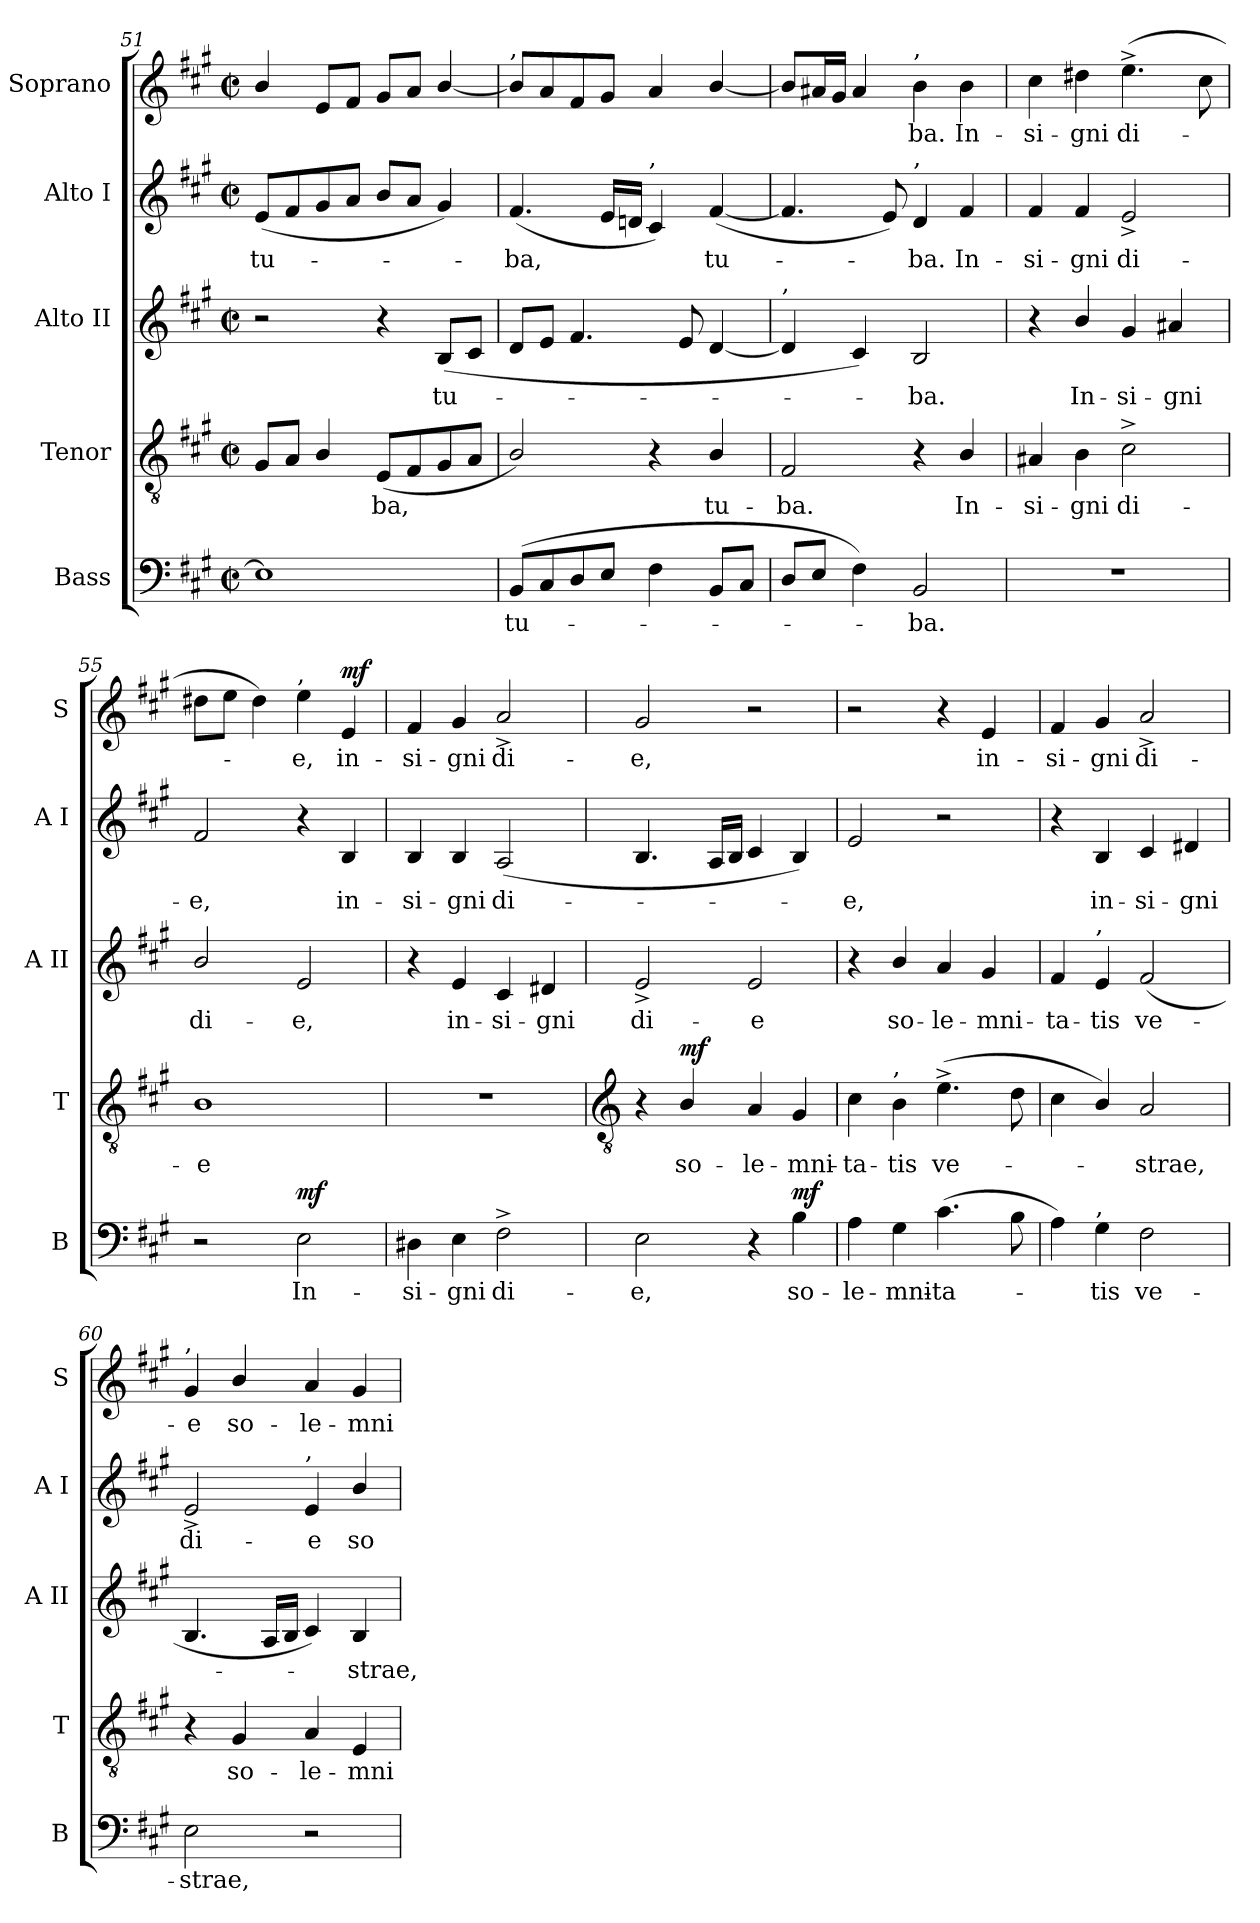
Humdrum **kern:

**kern	**text	**dynam	**kern	**text	**dynam	**kern	**text	**kern	**text	**kern	**text	**dynam
*part5	*part5	*part5	*part4	*part4	*part4	*part3	*part3	*part2	*part2	*part1	*part1	*part1
*staff5	*staff5	*staff5	*staff4	*staff4	*staff4	*staff3	*staff3	*staff2	*staff2	*staff1	*staff1	*staff1
*I"Bass	*	*	*I"Tenor	*	*	*I"Alto II	*	*I"Alto I	*	*I"Soprano	*	*
*I'B	*	*	*I'T	*	*	*I'A II	*	*I'A I	*	*I'S	*	*
!!LO:LB:g=z
*clefF4	*	*	*clefGv2	*	*	*clefG2	*	*clefG2	*	*clefG2	*	*
*k[f#c#g#]	*	*	*k[f#c#g#]	*	*	*k[f#c#g#]	*	*k[f#c#g#]	*	*k[f#c#g#]	*	*
*A:	*	*	*A:	*	*	*A:	*	*A:	*	*A:	*	*
*M2/2	*	*	*M2/2	*	*	*M2/2	*	*M2/2	*	*M2/2	*	*
*met(c|)	*	*	*met(c|)	*	*	*met(c|)	*	*met(c|)	*	*met(c|)	*	*
=51	=51	=51	=51	=51	=51	=51	=51	=51	=51	=51	=51	=51
!	!	!	!	!	!	!	!	!	!LO:LY:b	!	!	!
1E]	.	.	8G#L	.	.	2r	.	(<8eL	tu-	4b/	.	.
.	.	.	8AJ	.	.	.	.	8f#	.	.	.	.
.	.	.	4B/	.	.	.	.	8g#	.	8eL	.	.
.	.	.	.	.	.	.	.	8aJ	.	8f#J	.	.
!	!	!	!	!LO:LY:b	!	!	!	!	!	!	!	!
.	.	.	(<8EL	ba,	.	4r	.	8bL	.	8g#L	.	.
.	.	.	8F#	.	.	.	.	8aJ	.	8aJ	.	.
!	!	!	!	!	!	!	!LO:LY:b	!	!	!	!	!
.	.	.	8G#	.	.	(<8BL	tu-	4g#)	.	[4b/	.	.
.	.	.	8AJ	.	.	8c#J	.	.	.	.	.	.
=52	=52	=52	=52	=52	=52	=52	=52	=52	=52	=52	=52	=52
!	!	!	!	!	!	!	!	!	!	!LO:TX:a:t=,	!	!
!	!LO:LY:b	!	!	!	!	!	!	!	!LO:LY:b	!	!	!
(<8BBL	tu-	.	2B/)	.	.	8dL	.	(<4.f#	ba,	8bL]	.	.
8C#	.	.	.	.	.	8eJ	.	.	.	8a	.	.
8D	.	.	.	.	.	4.f#	.	.	.	8f#	.	.
8EJ	.	.	.	.	.	.	.	16eLL	.	8g#J	.	.
.	.	.	.	.	.	.	.	16dnJJ	.	.	.	.
!	!	!	!	!	!	!	!	!LO:TX:a:t=,	!	!	!	!
4F#	.	.	4r	.	.	.	.	4c#)	.	4a	.	.
.	.	.	.	.	.	8e	.	.	.	.	.	.
!	!	!	!	!LO:LY:b	!	!	!	!	!LO:LY:b	!	!	!
8BBL	.	.	4B/	tu-	.	[4d	.	(<[4f#	tu-	[4b/	.	.
8C#J	.	.	.	.	.	.	.	.	.	.	.	.
=53	=53	=53	=53	=53	=53	=53	=53	=53	=53	=53	=53	=53
!	!	!	!	!	!	!LO:TX:a:t=,	!	!	!	!	!	!
!	!	!	!	!LO:LY:b	!	!	!	!	!	!	!	!
8D/L	.	.	2F#	-ba.	.	4d]	.	4.f#]	.	8bL]	.	.
8E/J	.	.	.	.	.	.	.	.	.	16a#XL	.	.
.	.	.	.	.	.	.	.	.	.	16g#JJ	.	.
4F#)	.	.	.	.	.	4c#)	.	.	.	4a#	.	.
.	.	.	.	.	.	.	.	8e)	.	.	.	.
!	!	!	!	!	!	!	!	!	!	!LO:TX:a:t=,	!	!
!	!	!	!	!	!	!	!	!LO:TX:a:t=,	!	!	!	!
!	!LO:LY:b	!	!	!	!	!	!LO:LY:b	!	!LO:LY:b	!	!LO:LY:b	!
2BB	ba.	.	4r	.	.	2B	ba.	4d	ba.	4b	ba.	.
!	!	!	!	!LO:LY:b	!	!	!	!	!LO:LY:b	!	!LO:LY:b	!
.	.	.	4B/	In-	.	.	.	4f#	In-	4b	In-	.
=54	=54	=54	=54	=54	=54	=54	=54	=54	=54	=54	=54	=54
!	!	!	!	!LO:LY:b	!	!	!	!	!LO:LY:b	!	!LO:LY:b	!
1r	.	.	4A#X	-si-	.	4r	.	4f#	-si-	4cc#	-si-	.
!	!	!	!	!LO:LY:b	!	!	!LO:LY:b	!	!LO:LY:b	!	!LO:LY:b	!
.	.	.	4B	-gni	.	4b/	In-	4f#	-gni	4dd#X	-gni	.
!	!	!	!	!LO:LY:b	!	!	!LO:LY:b	!	!LO:LY:b	!	!LO:LY:b	!
.	.	.	2c#^	di-	.	4g#	-si-	2e^	di-	(>4.ee^	di-	.
!	!	!	!	!	!	!	!LO:LY:b	!	!	!	!	!
.	.	.	.	.	.	4a#X	-gni	.	.	.	.	.
.	.	.	.	.	.	.	.	.	.	8cc#	.	.
=55	=55	=55	=55	=55	=55	=55	=55	=55	=55	=55	=55	=55
!	!	!	!	!LO:LY:b	!	!	!LO:LY:b	!	!LO:LY:b	!	!	!
2r	.	.	1B	-e	.	2b/	di-	2f#	-e,	8dd#XL	.	.
.	.	.	.	.	.	.	.	.	.	8eeJ	.	.
.	.	.	.	.	.	.	.	.	.	4dd#)	.	.
!	!	!	!	!	!	!	!	!	!	!LO:TX:a:t=,	!	!
!	!LO:LY:b	!LO:DY:b	!	!	!	!	!LO:LY:b	!	!	!	!LO:LY:b	!
2E	In-	mf	.	.	.	2e	-e,	4r	.	4ee	e,	.
!	!	!	!	!	!	!	!	!	!LO:LY:b	!	!LO:LY:b	!LO:DY:b
.	.	.	.	.	.	.	.	4B	in-	4e	in-	mf
=56	=56	=56	=56	=56	=56	=56	=56	=56	=56	=56	=56	=56
!	!LO:LY:b	!	!	!	!	!	!	!	!LO:LY:b	!	!LO:LY:b	!
4D#X	-si-	.	1r	.	.	4r	.	4B	-si-	4f#	-si-	.
!	!LO:LY:b	!	!	!	!	!	!LO:LY:b	!	!LO:LY:b	!	!LO:LY:b	!
4E	-gni	.	.	.	.	4e	in-	4B	-gni	4g#	-gni	.
!	!LO:LY:b	!	!	!	!	!	!LO:LY:b	!	!LO:LY:b	!	!LO:LY:b	!
2F#^	di-	.	.	.	.	4c#	-si-	(<2A	di-	2a^	di-	.
!	!	!	!	!	!	!	!LO:LY:b	!	!	!	!	!
.	.	.	.	.	.	4d#X	-gni	.	.	.	.	.
!!LO:LB:g=z
=57	=57	=57	=57	=57	=57	=57	=57	=57	=57	=57	=57	=57
*	*	*	*clefGv2	*	*	*	*	*	*	*	*	*
!	!LO:LY:b	!	!	!	!	!	!LO:LY:b	!	!	!	!LO:LY:b	!
2E	-e,	.	4r	.	.	2e^	di-	4.B	.	2g#	-e,	.
!	!	!	!	!LO:LY:b	!LO:DY:b	!	!	!	!	!	!	!
.	.	.	4B/	so-	mf	.	.	.	.	.	.	.
.	.	.	.	.	.	.	.	16ALL	.	.	.	.
.	.	.	.	.	.	.	.	16BJJ	.	.	.	.
!	!	!	!	!LO:LY:b	!	!	!LO:LY:b	!	!	!	!	!
4r	.	.	4A	-le-	.	2e	-e	4c#	.	2r	.	.
!	!LO:LY:b	!LO:DY:b	!	!LO:LY:b	!	!	!	!	!	!	!	!
4B	so-	mf	4G#	-mni-	.	.	.	4B)	.	.	.	.
=58	=58	=58	=58	=58	=58	=58	=58	=58	=58	=58	=58	=58
!	!LO:LY:b	!	!	!LO:LY:b	!	!	!	!	!LO:LY:b	!	!	!
4A	-le-	.	4c#	-ta-	.	4r	.	2e	e,	2r	.	.
!	!	!	!LO:TX:a:t=,	!	!	!	!	!	!	!	!	!
!	!LO:LY:b	!	!	!LO:LY:b	!	!	!LO:LY:b	!	!	!	!	!
4G#	-mni-	.	4B	-tis	.	4b/	so-	.	.	.	.	.
!	!LO:LY:b	!	!	!LO:LY:b	!	!	!LO:LY:b	!	!	!	!	!
(>4.c#	-ta-	.	(>4.e^	ve-	.	4a	-le-	2r	.	4r	.	.
!	!	!	!	!	!	!	!LO:LY:b	!	!	!	!LO:LY:b	!
.	.	.	.	.	.	4g#	-mni-	.	.	4e	in-	.
8B	.	.	8d	.	.	.	.	.	.	.	.	.
=59	=59	=59	=59	=59	=59	=59	=59	=59	=59	=59	=59	=59
!	!	!	!	!	!	!	!LO:LY:b	!	!	!	!LO:LY:b	!
4A)	.	.	4c#	.	.	4f#	-ta-	4r	.	4f#	-si-	.
!	!	!	!	!	!	!LO:TX:a:t=,	!	!	!	!	!	!
!LO:TX:a:t=,	!	!	!	!	!	!	!	!	!	!	!	!
!	!LO:LY:b	!	!	!	!	!	!LO:LY:b	!	!LO:LY:b	!	!LO:LY:b	!
4G#	tis	.	4B/)	.	.	4e	-tis	4B	in-	4g#	-gni	.
!	!LO:LY:b	!	!	!LO:LY:b	!	!	!LO:LY:b	!	!LO:LY:b	!	!LO:LY:b	!
2F#	ve-	.	2A	strae,	.	(<2f#	ve-	4c#	-si-	2a^	di-	.
!	!	!	!	!	!	!	!	!	!LO:LY:b	!	!	!
.	.	.	.	.	.	.	.	4d#X	-gni	.	.	.
=60	=60	=60	=60	=60	=60	=60	=60	=60	=60	=60	=60	=60
!	!	!	!	!	!	!	!	!	!	!LO:TX:a:t=,	!	!
!	!LO:LY:b	!	!	!	!	!	!	!	!LO:LY:b	!	!LO:LY:b	!
2E	-strae,	.	4r	.	.	4.B	.	2e^	di-	4g#	-e	.
!	!	!	!	!LO:LY:b	!	!	!	!	!	!	!LO:LY:b	!
.	.	.	4G#	so-	.	.	.	.	.	4b/	so-	.
.	.	.	.	.	.	16ALL	.	.	.	.	.	.
.	.	.	.	.	.	16BJJ	.	.	.	.	.	.
!	!	!	!	!	!	!	!	!LO:TX:a:t=,	!	!	!	!
!	!	!	!	!LO:LY:b	!	!	!	!	!LO:LY:b	!	!LO:LY:b	!
2r	.	.	4A	-le-	.	4c#)	.	4e	-e	4a	-le-	.
!	!	!	!	!LO:LY:b	!	!	!LO:LY:b	!	!LO:LY:b	!	!LO:LY:b	!
.	.	.	4E	-mni-	.	4B	strae,	4b/	so-	4g#	-mni-	.
=	=	=	=	=	=	=	=	=	=	=	=	=
*-	*-	*-	*-	*-	*-	*-	*-	*-	*-	*-	*-	*-
